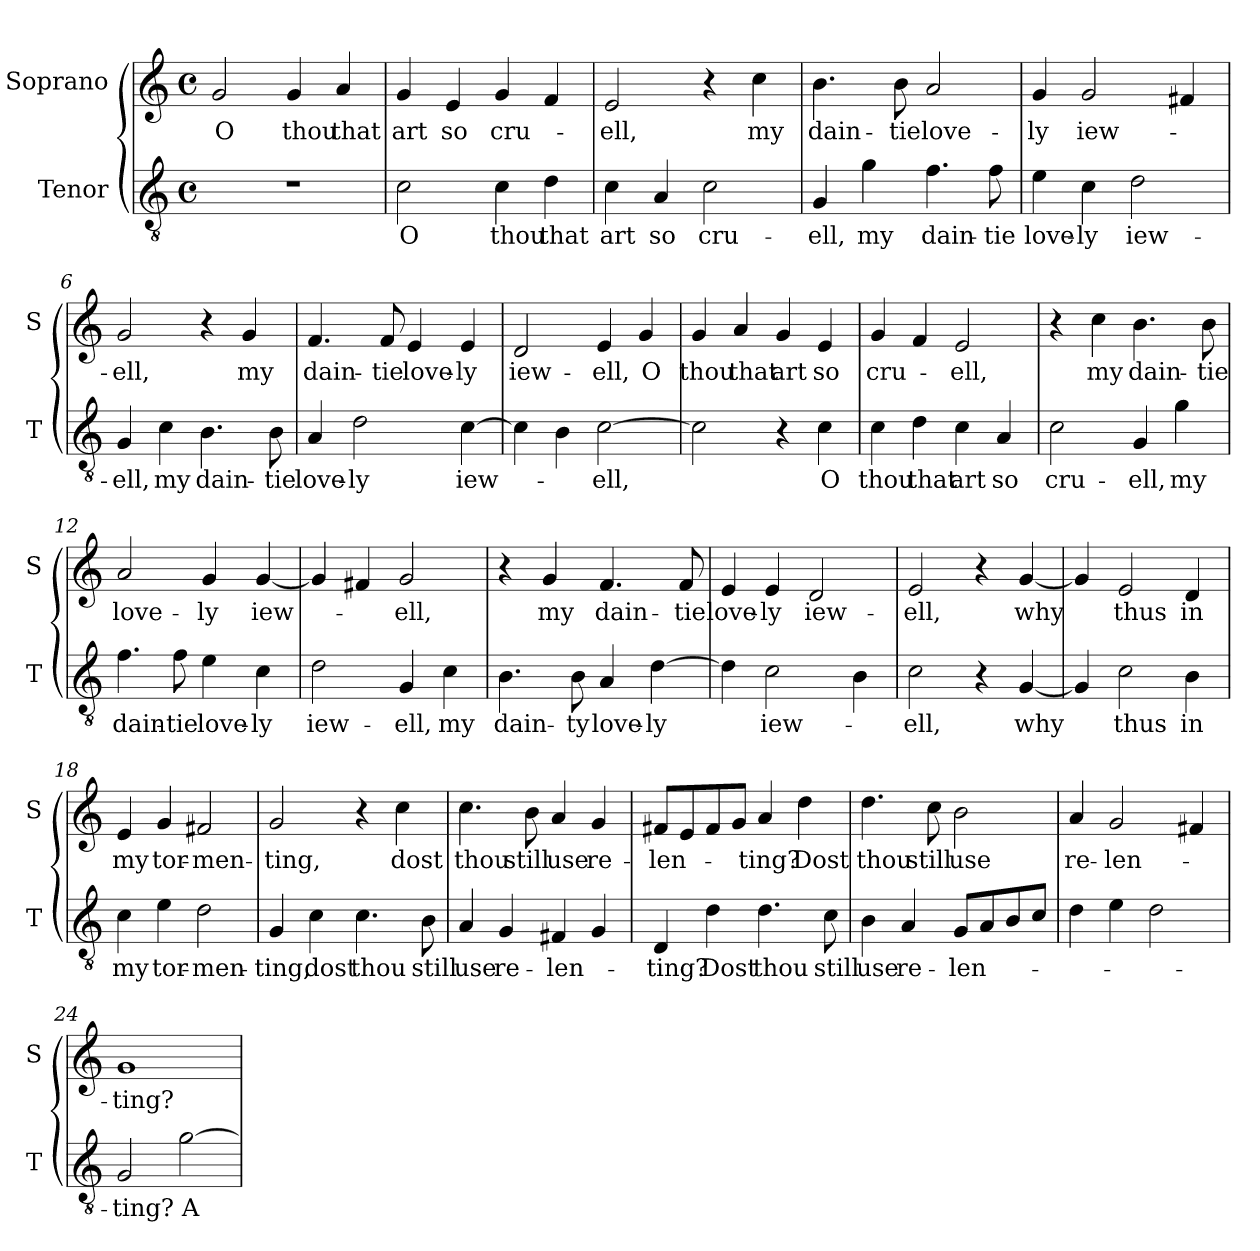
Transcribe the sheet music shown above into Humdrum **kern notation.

**kern	**text	**kern	**text
*part2	*part2	*part1	*part1
*staff2	*staff2	*staff1	*staff1
*I"Tenor	*	*I"Soprano	*
*I'T	*	*I'S	*
*clefGv2	*	*clefG2	*
*k[]	*	*k[]	*
*C:	*	*C:	*
*M4/4	*	*M4/4	*
*met(c)	*	*met(c)	*
=1	=1	=1	=1
!	!	!	!LO:LY:b
1r	.	2g/	O
!	!	!	!LO:LY:b
.	.	4g/	thou
!	!	!	!LO:LY:b
.	.	4a/	that
=2	=2	=2	=2
!	!LO:LY:b	!	!LO:LY:b
2c\	O	4g/	art
!	!	!	!LO:LY:b
.	.	4e/	so
!	!LO:LY:b	!	!LO:LY:b
4c\	thou	4g/	cru-
!	!LO:LY:b	!	!
4d\	that	4f/	.
=3	=3	=3	=3
!	!LO:LY:b	!	!LO:LY:b
4c\	art	2e/	-ell,
!	!LO:LY:b	!	!
4A/	so	.	.
!	!LO:LY:b	!	!
2c\	cru-	4r	.
!	!	!	!LO:LY:b
.	.	4cc\	my
=4	=4	=4	=4
!	!LO:LY:b	!	!LO:LY:b
4G/	-ell,	4.b\	dain-
!	!LO:LY:b	!	!
4g\	my	.	.
!	!	!	!LO:LY:b
.	.	8b\	-tie
!	!LO:LY:b	!	!LO:LY:b
4.f\	dain-	2a/	love-
!	!LO:LY:b	!	!
8f\	-tie	.	.
=5	=5	=5	=5
!	!LO:LY:b	!	!LO:LY:b
4e\	love-	4g/	-ly
!	!LO:LY:b	!	!LO:LY:b
4c\	-ly	2g/	iew-
!	!LO:LY:b	!	!
2d\	iew-	.	.
.	.	4f#X/	.
!!LO:LB:g=z
=6	=6	=6	=6
!	!LO:LY:b	!	!LO:LY:b
4G/	-ell,	2g/	-ell,
!	!LO:LY:b	!	!
4c\	my	.	.
!	!LO:LY:b	!	!
4.B\	dain-	4r	.
!	!	!	!LO:LY:b
.	.	4g/	my
!	!LO:LY:b	!	!
8B\	-tie	.	.
=7	=7	=7	=7
!	!LO:LY:b	!	!LO:LY:b
4A/	love-	4.f/	dain-
!	!LO:LY:b	!	!
2d\	-ly	.	.
!	!	!	!LO:LY:b
.	.	8f/	-tie
!	!	!	!LO:LY:b
.	.	4e/	love-
!	!LO:LY:b	!	!LO:LY:b
[4c\	iew-	4e/	-ly
=8	=8	=8	=8
!	!	!	!LO:LY:b
4c\]	.	2d/	iew-
4B\	.	.	.
!	!LO:LY:b	!	!LO:LY:b
[2c\	-ell,	4e/	-ell,
!	!	!	!LO:LY:b
.	.	4g/	O
=9	=9	=9	=9
!	!	!	!LO:LY:b
2c\]	.	4g/	thou
!	!	!	!LO:LY:b
.	.	4a/	that
!	!	!	!LO:LY:b
4r	.	4g/	art
!	!LO:LY:b	!	!LO:LY:b
4c\	O	4e/	so
=10	=10	=10	=10
!	!LO:LY:b	!	!LO:LY:b
4c\	thou	4g/	cru-
!	!LO:LY:b	!	!
4d\	that	4f/	.
!	!LO:LY:b	!	!LO:LY:b
4c\	art	2e/	-ell,
!	!LO:LY:b	!	!
4A/	so	.	.
!!LO:LB:g=z
=11	=11	=11	=11
!	!LO:LY:b	!	!
2c\	cru-	4r	.
!	!	!	!LO:LY:b
.	.	4cc\	my
!	!LO:LY:b	!	!LO:LY:b
4G/	-ell,	4.b\	dain-
!	!LO:LY:b	!	!
4g\	my	.	.
!	!	!	!LO:LY:b
.	.	8b\	-tie
=12	=12	=12	=12
!	!LO:LY:b	!	!LO:LY:b
4.f\	dain-	2a/	love-
!	!LO:LY:b	!	!
8f\	-tie	.	.
!	!LO:LY:b	!	!LO:LY:b
4e\	love-	4g/	-ly
!	!LO:LY:b	!	!LO:LY:b
4c\	-ly	[4g/	iew-
=13	=13	=13	=13
!	!LO:LY:b	!	!
2d\	iew-	4g/]	.
.	.	4f#X/	.
!	!LO:LY:b	!	!LO:LY:b
4G/	-ell,	2g/	-ell,
!	!LO:LY:b	!	!
4c\	my	.	.
=14	=14	=14	=14
!	!LO:LY:b	!	!
4.B\	dain-	4r	.
!	!	!	!LO:LY:b
.	.	4g/	my
!	!LO:LY:b	!	!
8B\	-ty	.	.
!	!LO:LY:b	!	!LO:LY:b
4A/	love-	4.f/	dain-
!	!LO:LY:b	!	!
[4d\	-ly	.	.
!	!	!	!LO:LY:b
.	.	8f/	-tie
=15	=15	=15	=15
!	!	!	!LO:LY:b
4d\]	.	4e/	love-
!	!LO:LY:b	!	!LO:LY:b
2c\	iew-	4e/	-ly
!	!	!	!LO:LY:b
.	.	2d/	iew-
4B\	.	.	.
!!LO:LB:g=z
=16	=16	=16	=16
!	!LO:LY:b	!	!LO:LY:b
2c\	-ell,	2e/	-ell,
4r	.	4r	.
!	!LO:LY:b	!	!LO:LY:b
[4G/	why	[4g/	why
=17	=17	=17	=17
4G/]	.	4g/]	.
!	!LO:LY:b	!	!LO:LY:b
2c\	thus	2e/	thus
!	!LO:LY:b	!	!LO:LY:b
4B\	in	4d/	in
=18	=18	=18	=18
!	!LO:LY:b	!	!LO:LY:b
4c\	my	4e/	my
!	!LO:LY:b	!	!LO:LY:b
4e\	tor-	4g/	tor-
!	!LO:LY:b	!	!LO:LY:b
2d\	-men-	2f#X/	-men-
=19	=19	=19	=19
!	!LO:LY:b	!	!LO:LY:b
4G/	-ting,	2g/	-ting,
!	!LO:LY:b	!	!
4c\	dost	.	.
!	!LO:LY:b	!	!
4.c\	thou	4r	.
!	!	!	!LO:LY:b
.	.	4cc\	dost
!	!LO:LY:b	!	!
8B\	still	.	.
=20	=20	=20	=20
!	!LO:LY:b	!	!LO:LY:b
4A/	use	4.cc\	thou
!	!LO:LY:b	!	!
4G/	re-	.	.
!	!	!	!LO:LY:b
.	.	8b\	still
!	!LO:LY:b	!	!LO:LY:b
4F#X/	-len-	4a/	use
!	!	!	!LO:LY:b
4G/	.	4g/	re-
!!LO:LB:g=z
=21	=21	=21	=21
!	!LO:LY:b	!	!LO:LY:b
4D/	-ting?	8f#X/L	-len-
.	.	8e/	.
!	!LO:LY:b	!	!
4d\	Dost	8f#/	.
.	.	8g/J	.
!	!LO:LY:b	!	!LO:LY:b
4.d\	thou	4a/	-ting?
!	!	!	!LO:LY:b
.	.	4dd\	Dost
!	!LO:LY:b	!	!
8c\	still	.	.
=22	=22	=22	=22
!	!LO:LY:b	!	!LO:LY:b
4B\	use	4.dd\	thou
!	!LO:LY:b	!	!
4A/	re-	.	.
!	!	!	!LO:LY:b
.	.	8cc\	still
!	!LO:LY:b	!	!LO:LY:b
8G/L	-len-	2b\	use
8A/	.	.	.
8B/	.	.	.
8c/J	.	.	.
=23	=23	=23	=23
!	!	!	!LO:LY:b
4d\	.	4a/	re-
!	!	!	!LO:LY:b
4e\	.	2g/	-len-
2d\	.	.	.
.	.	4f#X/	.
=24	=24	=24	=24
!	!LO:LY:b	!	!LO:LY:b
2G/	-ting?	1g	-ting?
!	!LO:LY:b	!	!
[2g\	A-	.	.
=	=	=	=
*-	*-	*-	*-
